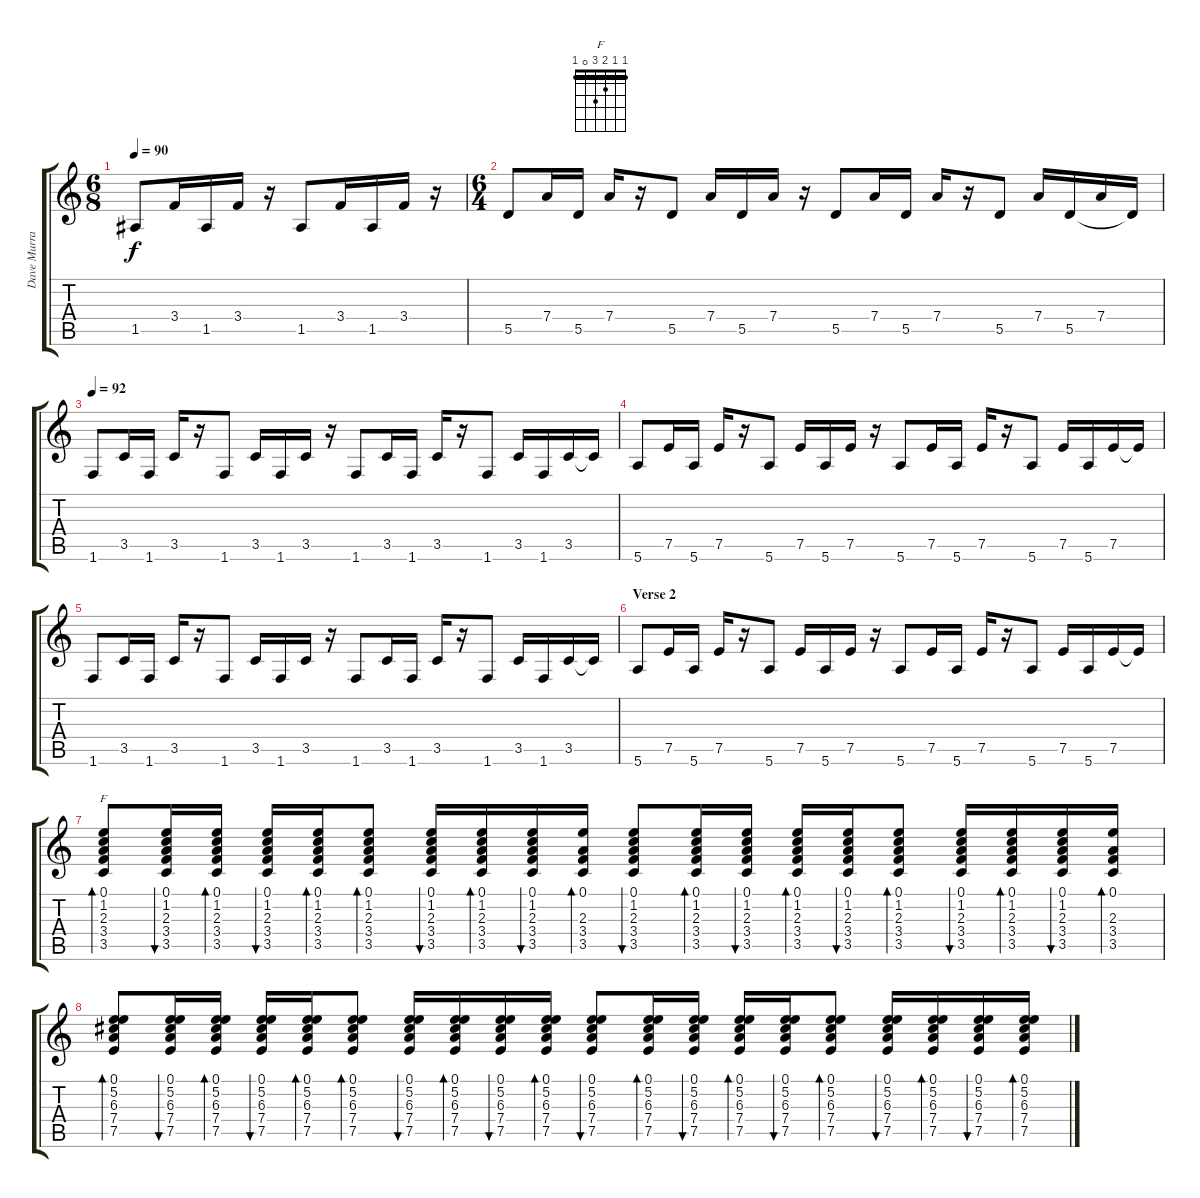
\track ("Dave Murray" "Dave Murra") {instrument acousticguitarsteel}
\staff {score tabs}
\tuning (E4 B3 G3 D3 A2 E2) {hide}
\chord ("F" 1 1 2 3 0 1) {barre 1}
\ts (6 8)
\tempo 90
\clef g2
\ks c
1.5.8{dy f} 3.4.16 1.5.16 3.4.16 r.16 1.5.8 3.4.16 1.5.16 3.4.16 r.16 |
\ts (6 4)
5.5.8 7.4.16 5.5.16 7.4.16 r.16 5.5.8 7.4.16 5.5.16 7.4.16 r.16 5.5.8 7.4.16 5.5.16 7.4.16 r.16 5.5.8 7.4.16 5.5.16 7.4.16 5.5{t}.16 |
\tempo 92
1.6.8 3.5.16 1.6.16 3.5.16 r.16 1.6.8 3.5.16 1.6.16 3.5.16 r.16 1.6.8 3.5.16 1.6.16 3.5.16 r.16 1.6.8 3.5.16 1.6.16 3.5.16 3.5{t}.16 |
5.6.8 7.5.16 5.6.16 7.5.16 r.16 5.6.8 7.5.16 5.6.16 7.5.16 r.16 5.6.8 7.5.16 5.6.16 7.5.16 r.16 5.6.8 7.5.16 5.6.16 7.5.16 7.5{t}.16 |
1.6.8 3.5.16 1.6.16 3.5.16 r.16 1.6.8 3.5.16 1.6.16 3.5.16 r.16 1.6.8 3.5.16 1.6.16 3.5.16 r.16 1.6.8 3.5.16 1.6.16 3.5.16 3.5{t}.16 |
\section ("" "Verse 2")
5.6.8 7.5.16 5.6.16 7.5.16 r.16 5.6.8 7.5.16 5.6.16 7.5.16 r.16 5.6.8 7.5.16 5.6.16 7.5.16 r.16 5.6.8 7.5.16 5.6.16 7.5.16 7.5{t}.16 |
(0.1 1.2 2.3 3.4 3.5).8{bd 60 ch "F" volume 6} (0.1 1.2 2.3 3.4 3.5).16{bu 60} (0.1 1.2 2.3 3.4 3.5).16{bd 60} (0.1 1.2 2.3 3.4 3.5).16{bu 60} (0.1 1.2 2.3 3.4 3.5).16{bd 60} (0.1 1.2 2.3 3.4 3.5).8{bd 60} (0.1 1.2 2.3 3.4 3.5).16{bu 60} (0.1 1.2 2.3 3.4 3.5).16{bd 60} (0.1 1.2 2.3 3.4 3.5).16{bu 60} (0.1 2.3 3.4 3.5).16{bd 60} (0.1 1.2 2.3 3.4 3.5).8{bu 60} (0.1 1.2 2.3 3.4 3.5).16{bd 60} (0.1 1.2 2.3 3.4 3.5).16{bu 60} (0.1 1.2 2.3 3.4 3.5).16{bd 60} (0.1 1.2 2.3 3.4 3.5).16{bu 60} (0.1 1.2 2.3 3.4 3.5).8{bd 60} (0.1 1.2 2.3 3.4 3.5).16{bu 60} (0.1 1.2 2.3 3.4 3.5).16{bd 60} (0.1 1.2 2.3 3.4 3.5).16{bu 60} (0.1 2.3 3.4 3.5).16{bd 60} |
(0.1 5.2 6.3 7.4 7.5).8{bd 60} (0.1 5.2 6.3 7.4 7.5).16{bu 60} (0.1 5.2 6.3 7.4 7.5).16{bd 60} (0.1 5.2 6.3 7.4 7.5).16{bu 60} (0.1 5.2 6.3 7.4 7.5).16{bd 60} (0.1 5.2 6.3 7.4 7.5).8{bd 60} (0.1 5.2 6.3 7.4 7.5).16{bu 60} (0.1 5.2 6.3 7.4 7.5).16{bd 60} (0.1 5.2 6.3 7.4 7.5).16{bu 60} (0.1 5.2 6.3 7.4 7.5).16{bd 60} (0.1 5.2 6.3 7.4 7.5).8{bu 60} (0.1 5.2 6.3 7.4 7.5).16{bd 60} (0.1 5.2 6.3 7.4 7.5).16{bu 60} (0.1 5.2 6.3 7.4 7.5).16{bd 60} (0.1 5.2 6.3 7.4 7.5).16{bu 60} (0.1 5.2 6.3 7.4 7.5).8{bd 60} (0.1 5.2 6.3 7.4 7.5).16{bu 60} (0.1 5.2 6.3 7.4 7.5).16{bd 60} (0.1 5.2 6.3 7.4 7.5).16{bu 60} (0.1 5.2 6.3 7.4 7.5).16{bd 60}
